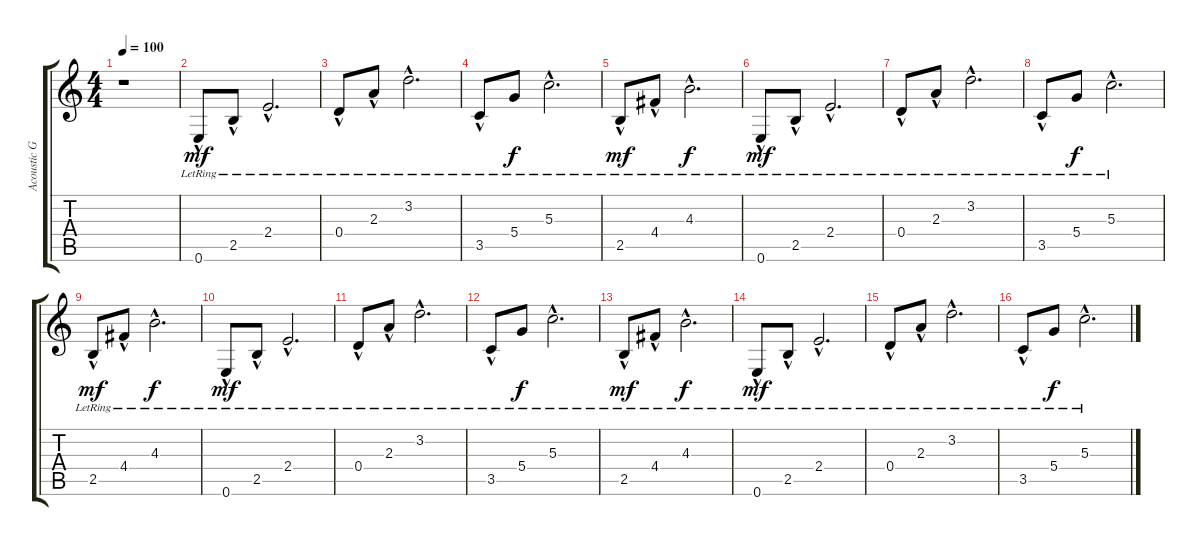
\track ("Acoustic Guit. 2" "Acoustic G") {instrument acousticguitarsteel}
\staff {score tabs}
\tuning (E4 B3 G3 D3 A2 E2) {hide}
\ts (4 4)
\tempo 100
\clef g2
\ks c
r.1{dy mf instrument acousticguitarsteel} |
0.6{hac lr}.8 2.5{hac lr}.8 2.4{hac lr}.2{d} |
0.4{hac lr}.8 2.3{hac lr}.8 3.2{hac lr}.2{d} |
3.5{hac lr}.8 5.4{lr}.8{dy f} 5.3{hac lr}.2{d} |
2.5{hac lr}.8{dy mf} 4.4{hac lr}.8 4.3{hac lr}.2{d dy f} |
0.6{hac lr}.8{dy mf} 2.5{hac lr}.8 2.4{hac lr}.2{d} |
0.4{hac lr}.8 2.3{hac lr}.8 3.2{hac lr}.2{d} |
3.5{hac lr}.8 5.4{lr}.8{dy f} 5.3{hac lr}.2{d} |
2.5{hac lr}.8{dy mf} 4.4{hac lr}.8 4.3{hac lr}.2{d dy f} |
0.6{hac lr}.8{dy mf} 2.5{hac lr}.8 2.4{hac lr}.2{d} |
0.4{hac lr}.8 2.3{hac lr}.8 3.2{hac lr}.2{d} |
3.5{hac lr}.8 5.4{lr}.8{dy f} 5.3{hac lr}.2{d} |
2.5{hac lr}.8{dy mf} 4.4{hac lr}.8 4.3{hac lr}.2{d dy f} |
0.6{hac lr}.8{dy mf} 2.5{hac lr}.8 2.4{hac lr}.2{d} |
0.4{hac lr}.8 2.3{hac lr}.8 3.2{hac lr}.2{d} |
3.5{hac lr}.8 5.4{lr}.8{dy f} 5.3{hac lr}.2{d}
